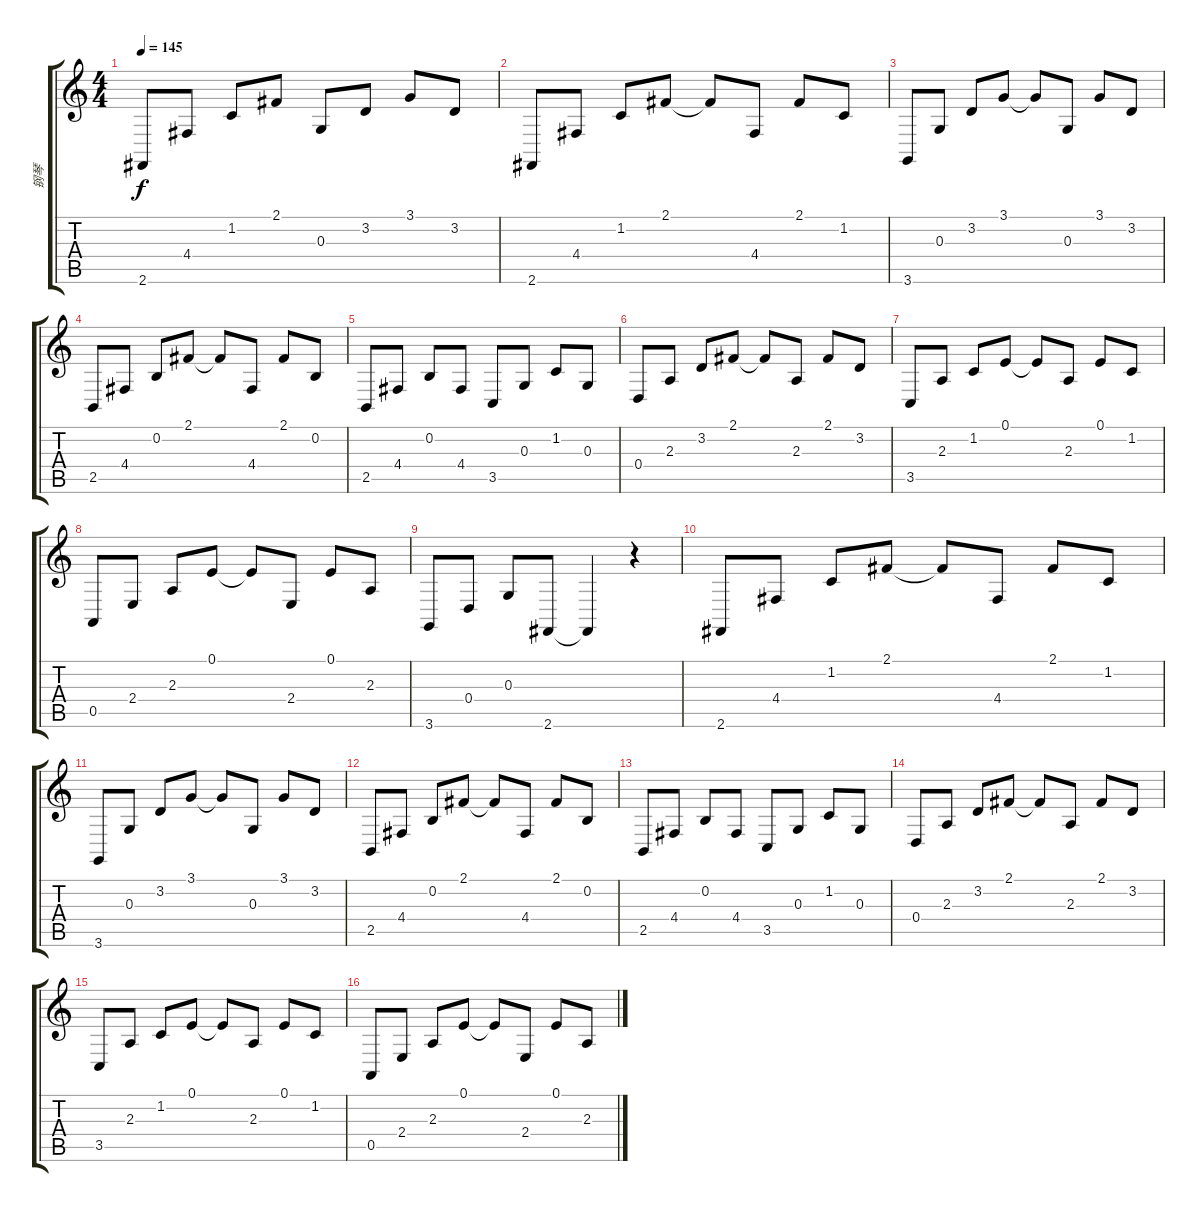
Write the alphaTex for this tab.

\track ("钢琴" "钢琴") {instrument acousticgrandpiano}
\staff {score tabs}
\tuning (E4 B3 G3 D3 A2 E2) {hide}
\ts (4 4)
\tempo 145
\clef g2
\ks c
2.6.8{dy f} 4.4.8 1.2.8 2.1.8 0.3.8 3.2.8 3.1.8 3.2.8 |
2.6.8 4.4.8 1.2.8 2.1.8 2.1{t}.8 4.4.8 2.1.8 1.2.8 |
3.6.8 0.3.8 3.2.8 3.1.8 3.1{t}.8 0.3.8 3.1.8 3.2.8 |
2.5.8 4.4.8 0.2.8 2.1.8 2.1{t}.8 4.4.8 2.1.8 0.2.8 |
2.5.8 4.4.8 0.2.8 4.4.8 3.5.8 0.3.8 1.2.8 0.3.8 |
0.4.8 2.3.8 3.2.8 2.1.8 2.1{t}.8 2.3.8 2.1.8 3.2.8 |
3.5.8 2.3.8 1.2.8 0.1.8 0.1{t}.8 2.3.8 0.1.8 1.2.8 |
0.5.8 2.4.8 2.3.8 0.1.8 0.1{t}.8 2.4.8 0.1.8 2.3.8 |
3.6.8 0.4.8 0.3.8 2.6.8 2.6{t}.4 r.4 |
2.6.8 4.4.8 1.2.8 2.1.8 2.1{t}.8 4.4.8 2.1.8 1.2.8 |
3.6.8 0.3.8 3.2.8 3.1.8 3.1{t}.8 0.3.8 3.1.8 3.2.8 |
2.5.8 4.4.8 0.2.8 2.1.8 2.1{t}.8 4.4.8 2.1.8 0.2.8 |
2.5.8 4.4.8 0.2.8 4.4.8 3.5.8 0.3.8 1.2.8 0.3.8 |
0.4.8 2.3.8 3.2.8 2.1.8 2.1{t}.8 2.3.8 2.1.8 3.2.8 |
3.5.8 2.3.8 1.2.8 0.1.8 0.1{t}.8 2.3.8 0.1.8 1.2.8 |
0.5.8 2.4.8 2.3.8 0.1.8 0.1{t}.8 2.4.8 0.1.8 2.3.8
